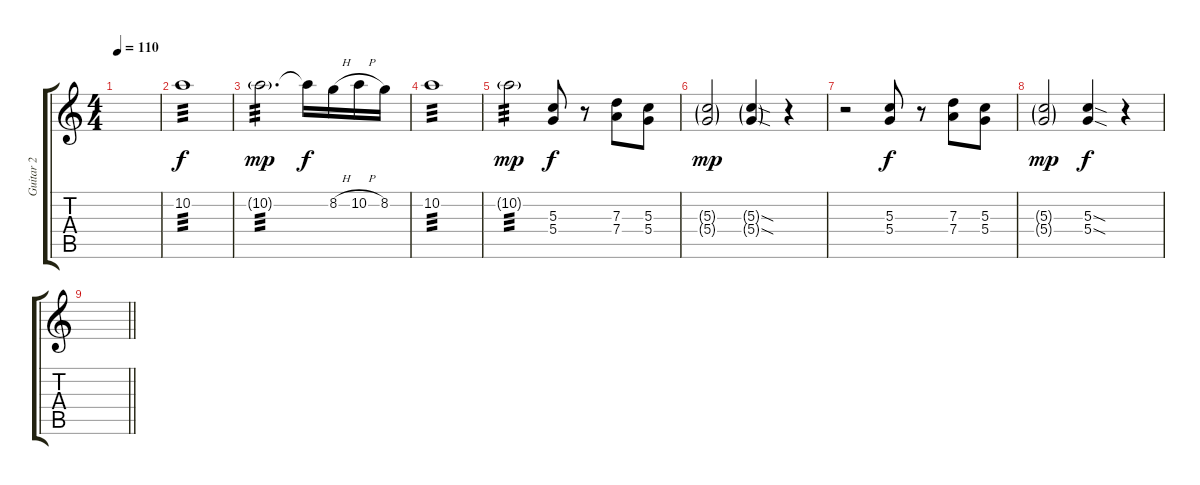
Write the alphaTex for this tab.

\track ("Guitar 2" "Guitar 2") {instrument distortionguitar}
\staff {score tabs}
\tuning (E4 B3 G3 D3 A2 E2) {hide}
\ts (4 4)
\tempo 110
\clef g2
\ks c
|
10.2.1{tp 3} |
10.2{g}.2{d tp 3 dy mp} 10.2{t}.16{dy f} 8.2{h}.16 10.2{h}.16 8.2.16 |
10.2.1{tp 3} |
10.2{g}.2{tp 3 dy mp} (5.3 5.4).8{dy f} r.8 (7.3 7.4).8 (5.3 5.4).8 |
(5.3{g} 5.4{g}).2{dy mp} (5.3{sod g} 5.4{sod g}).4 r.4 |
r.2 (5.3 5.4).8{dy f} r.8 (7.3 7.4).8 (5.3 5.4).8 |
(5.3{g} 5.4{g}).2{dy mp} (5.3{sod} 5.4{sod}).4{dy f} r.4 |
\barLineRight lightlight
